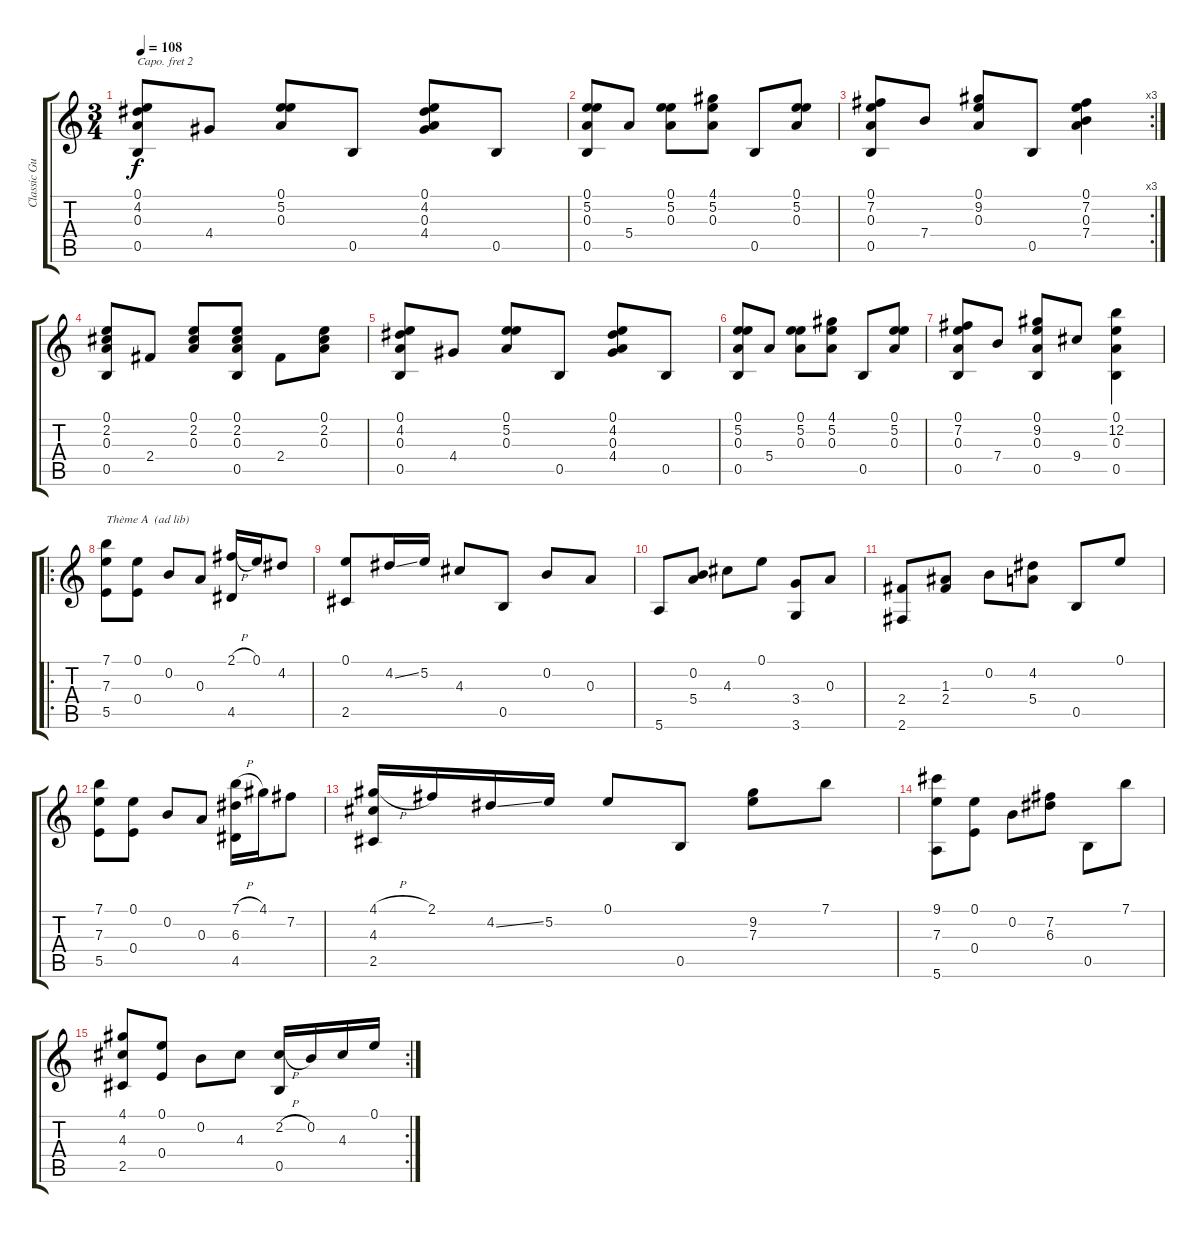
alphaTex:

\track ("Classic Guitar" "Classic Gu") {instrument acousticguitarnylon}
\staff {score tabs}
\capo 2
\tuning (D4 A3 G3 D3 A2 D2) {hide}
\ts (3 4)
\tempo 108
\clef g2
\ks c
(0.1 4.2 0.3 0.5).8{dy f} 4.4.8 (0.1 5.2 0.3).8 0.5.8 (0.1 4.2 0.3 4.4).8 0.5.8 |
(0.1 5.2 0.3 0.5).8 5.4.8 (0.1 5.2 0.3).8 (4.1 5.2 0.3).8 0.5.8 (0.1 5.2 0.3).8 |
\rc 3
(0.1 7.2 0.3 0.5).8 7.4.8 (0.1 9.2 0.3).8 0.5.8 (0.1 7.2 0.3 7.4).4 |
(0.1 2.2 0.3 0.5).8 2.4.8 (0.1 2.2 0.3).8 (0.1 2.2 0.3 0.5).8 2.4.8 (0.1 2.2 0.3).8 |
(0.1 4.2 0.3 0.5).8 4.4.8 (0.1 5.2 0.3).8 0.5.8 (0.1 4.2 0.3 4.4).8 0.5.8 |
(0.1 5.2 0.3 0.5).8 5.4.8 (0.1 5.2 0.3).8 (4.1 5.2 0.3).8 0.5.8 (0.1 5.2 0.3).8 |
(0.1 7.2 0.3 0.5).8 7.4.8 (0.1 9.2 0.3 0.5).8 9.4.8 (0.1 12.2 0.3 0.5).4 |
\ro
(7.1 7.3 5.5).8{txt "Thème A  (ad lib)"} (0.1 0.4).8 0.2.8 0.3.8 (2.1{h} 4.5).16 0.1.16 4.2.8 |
(0.1 2.5).8 4.2{ss}.16 5.2.16 4.3.8 0.5.8 0.2.8 0.3.8 |
5.6.8 (0.2 5.4).8 4.3.8 0.1.8 (3.4 3.6).8 0.3.8 |
(2.4 2.6).8 (1.3 2.4).8 0.2.8 (4.2 5.4).8 0.5.8 0.1.8 |
(7.1 7.3 5.5).8 (0.1 0.4).8 0.2.8 0.3.8 (7.1{h} 6.3 4.5).16 4.1.16 7.2.8 |
(4.1{h} 4.3 2.5).16 2.1.16 4.2{ss}.16 5.2.16 0.1.8 0.5.8 (9.2 7.3).8 7.1.8 |
(9.1 7.3 5.6).8 (0.1 0.4).8 0.2.8 (7.2 6.3).8 0.5.8 7.1.8 |
\rc 2
(4.1 4.3 2.5).8 (0.1 0.4).8 0.2.8 4.3.8 (2.2{h} 0.5).16 0.2.16 4.3.16 0.1.16
